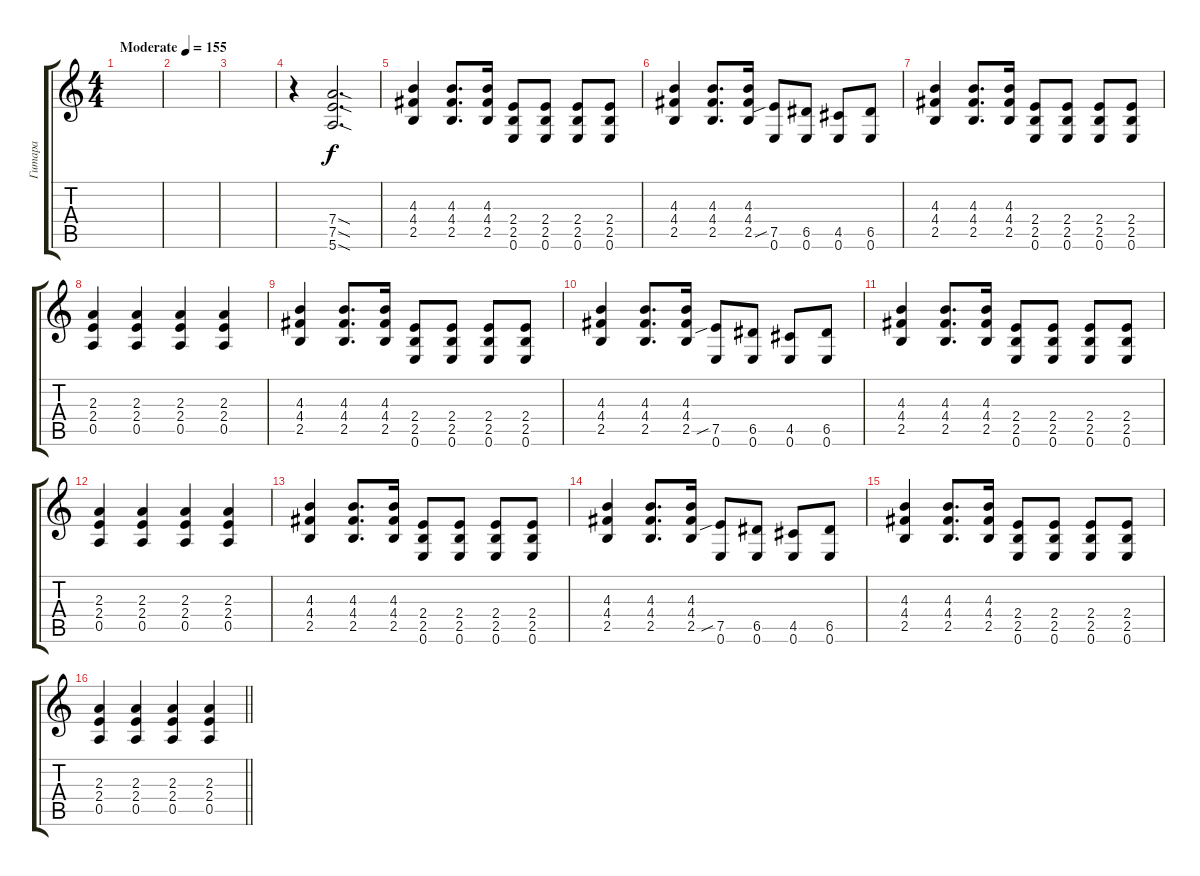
\track ("Гитара" "Гитара") {instrument distortionguitar}
\staff {score tabs}
\tuning (E4 B3 G3 D3 A2 E2) {hide}
\ts (4 4)
\tempo (155 "Moderate")
\clef g2
\ks c
|
|
|
r.4 (7.4{sod} 7.5{sod} 5.6{sod}).2{d} |
(4.3 4.4 2.5).4 (4.3 4.4 2.5).8{d} (4.3 4.4 2.5).16 (2.4 2.5 0.6).8 (2.4 2.5 0.6).8 (2.4 2.5 0.6).8 (2.4 2.5 0.6).8 |
(4.3 4.4 2.5).4 (4.3 4.4 2.5).8{d} (4.3 4.4 2.5).16 (7.5{sib} 0.6).8 (6.5 0.6).8 (4.5 0.6).8 (6.5 0.6).8 |
(4.3 4.4 2.5).4 (4.3 4.4 2.5).8{d} (4.3 4.4 2.5).16 (2.4 2.5 0.6).8 (2.4 2.5 0.6).8 (2.4 2.5 0.6).8 (2.4 2.5 0.6).8 |
(2.3 2.4 0.5).4 (2.3 2.4 0.5).4 (2.3 2.4 0.5).4 (2.3 2.4 0.5).4 |
(4.3 4.4 2.5).4 (4.3 4.4 2.5).8{d} (4.3 4.4 2.5).16 (2.4 2.5 0.6).8 (2.4 2.5 0.6).8 (2.4 2.5 0.6).8 (2.4 2.5 0.6).8 |
(4.3 4.4 2.5).4 (4.3 4.4 2.5).8{d} (4.3 4.4 2.5).16 (7.5{sib} 0.6).8 (6.5 0.6).8 (4.5 0.6).8 (6.5 0.6).8 |
(4.3 4.4 2.5).4 (4.3 4.4 2.5).8{d} (4.3 4.4 2.5).16 (2.4 2.5 0.6).8 (2.4 2.5 0.6).8 (2.4 2.5 0.6).8 (2.4 2.5 0.6).8 |
(2.3 2.4 0.5).4 (2.3 2.4 0.5).4 (2.3 2.4 0.5).4 (2.3 2.4 0.5).4 |
(4.3 4.4 2.5).4 (4.3 4.4 2.5).8{d} (4.3 4.4 2.5).16 (2.4 2.5 0.6).8 (2.4 2.5 0.6).8 (2.4 2.5 0.6).8 (2.4 2.5 0.6).8 |
(4.3 4.4 2.5).4 (4.3 4.4 2.5).8{d} (4.3 4.4 2.5).16 (7.5{sib} 0.6).8 (6.5 0.6).8 (4.5 0.6).8 (6.5 0.6).8 |
(4.3 4.4 2.5).4 (4.3 4.4 2.5).8{d} (4.3 4.4 2.5).16 (2.4 2.5 0.6).8 (2.4 2.5 0.6).8 (2.4 2.5 0.6).8 (2.4 2.5 0.6).8 |
\barLineRight lightlight
(2.3 2.4 0.5).4 (2.3 2.4 0.5).4 (2.3 2.4 0.5).4 (2.3 2.4 0.5).4
